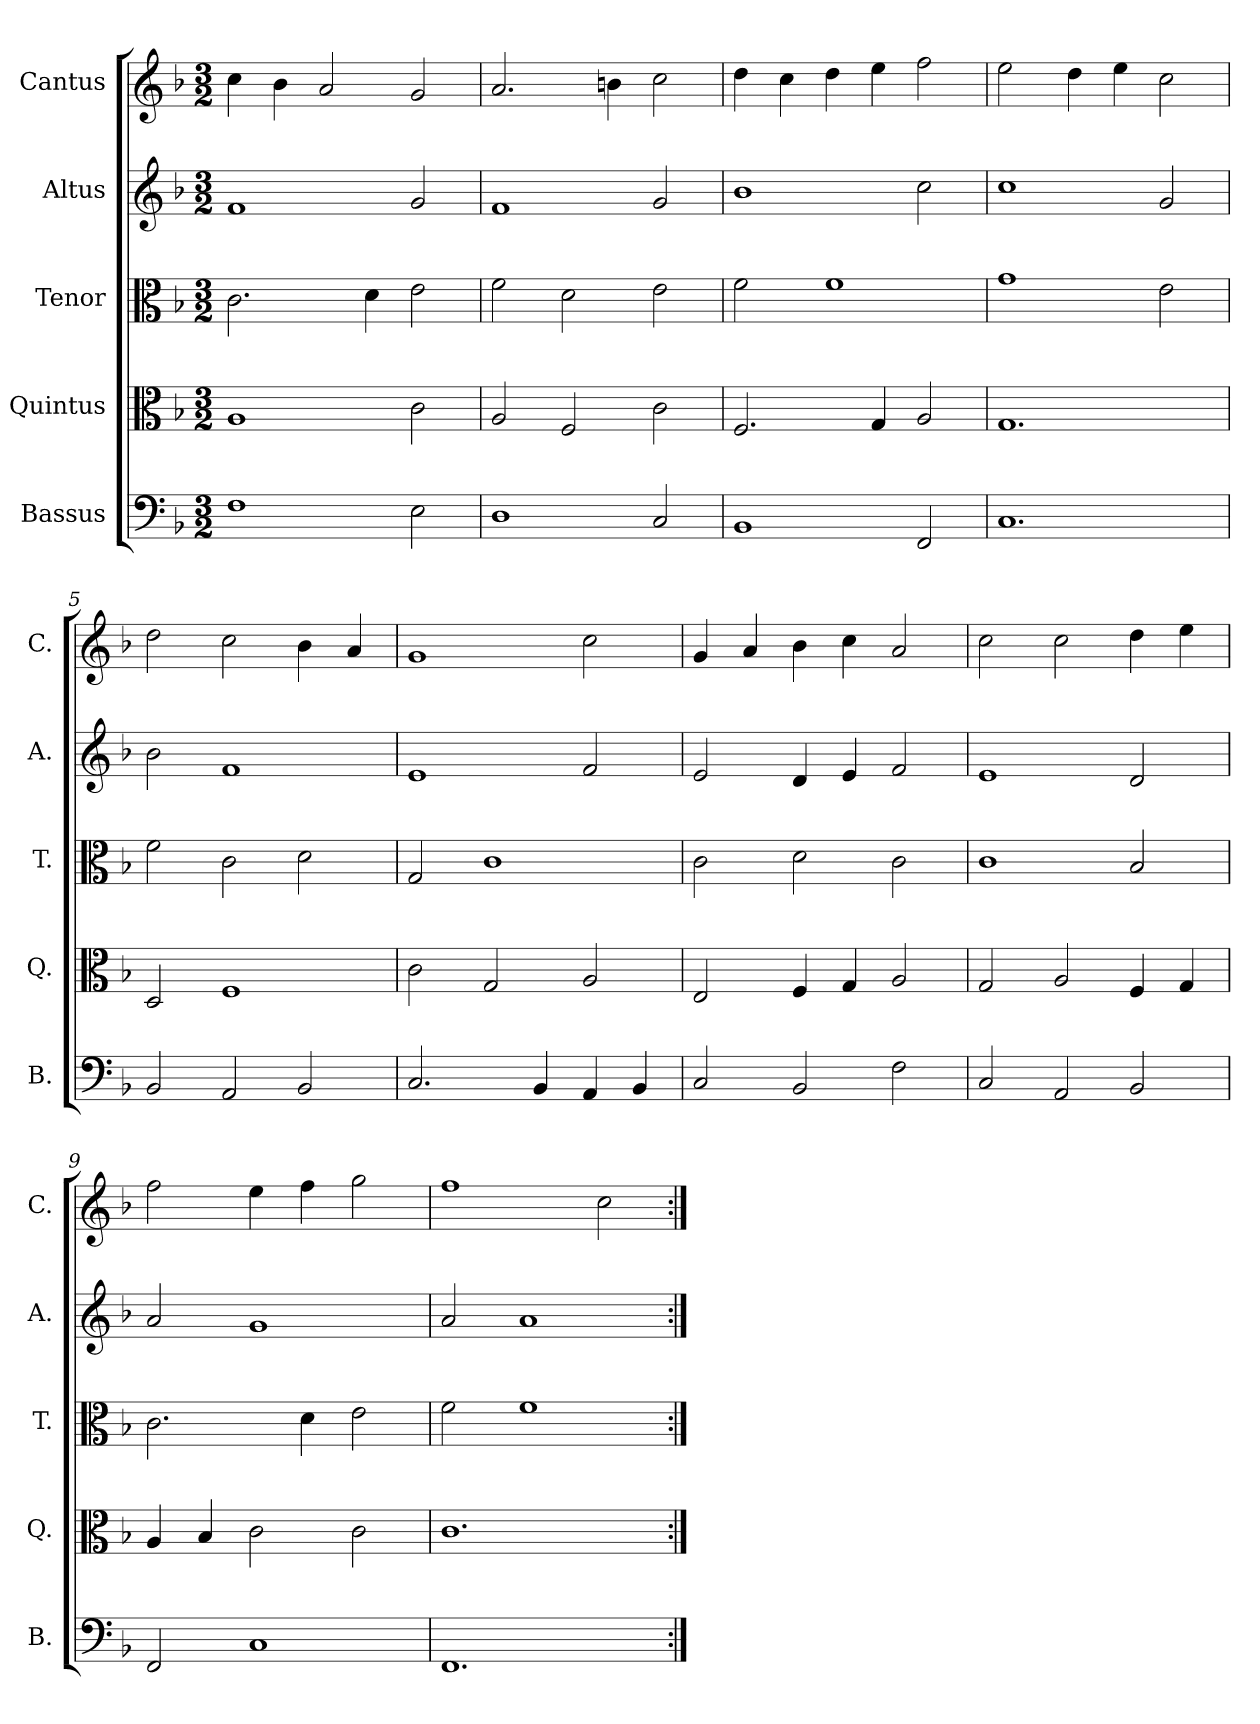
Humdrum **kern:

**kern	**kern	**kern	**kern	**kern
*part5	*part4	*part3	*part2	*part1
*staff5	*staff4	*staff3	*staff2	*staff1
*I"Bassus	*I"Quintus	*I"Tenor	*I"Altus	*I"Cantus
*I'B.	*I'Q.	*I'T.	*I'A.	*I'C.
*clefF4	*clefC3	*clefC3	*clefG2	*clefG2
*k[b-]	*k[b-]	*k[b-]	*k[b-]	*k[b-]
*F:	*F:	*F:	*F:	*F:
*M3/2	*M3/2	*M3/2	*M3/2	*M3/2
=1	=1	=1	=1	=1
1F\	1A/	2.c\	1f/	4cc\
.	.	.	.	4b-\
.	.	.	.	2a/
.	.	4d\	.	.
2E\	2c\	2e\	2g/	2g/
=2	=2	=2	=2	=2
1D\	2A/	2f\	1f/	2.a/
.	2F/	2d\	.	.
.	.	.	.	4bn\
2C/	2c\	2e\	2g/	2cc\
=3	=3	=3	=3	=3
1BB-/	2.F/	2f\	1b-\	4dd\
.	.	.	.	4cc\
.	.	1f\	.	4dd\
.	4G/	.	.	4ee\
2FF/	2A/	.	2cc\	2ff\
=4	=4	=4	=4	=4
1.C/	1.G/	1g\	1cc\	2ee\
.	.	.	.	4dd\
.	.	.	.	4ee\
.	.	2e\	2g/	2cc\
=5	=5	=5	=5	=5
2BB-/	2D/	2f\	2b-\	2dd\
2AA/	1F/	2c\	1f/	2cc\
2BB-/	.	2d\	.	4b-\
.	.	.	.	4a/
=6	=6	=6	=6	=6
2.C/	2c\	2G/	1e/	1g/
.	2G/	1c\	.	.
4BB-/	.	.	.	.
4AA/	2A/	.	2f/	2cc\
4BB-/	.	.	.	.
=7	=7	=7	=7	=7
2C/	2E/	2c\	2e/	4g/
.	.	.	.	4a/
2BB-/	4F/	2d\	4d/	4b-\
.	4G/	.	4e/	4cc\
2F\	2A/	2c\	2f/	2a/
=8	=8	=8	=8	=8
2C/	2G/	1c\	1e/	2cc\
2AA/	2A/	.	.	2cc\
2BB-/	4F/	2B-/	2d/	4dd\
.	4G/	.	.	4ee\
!!LO:LB:g=z
=9	=9	=9	=9	=9
2FF/	4A/	2.c\	2a/	2ff\
.	4B-/	.	.	.
1C/	2c\	.	1g/	4ee\
.	.	4d\	.	4ff\
.	2c\	2e\	.	2gg\
=10	=10	=10	=10	=10
1.FF/	1.c\	2f\	2a/	1ff\
.	.	1f\	1a/	.
.	.	.	.	2cc\
=:|!	=:|!	=:|!	=:|!	=:|!
*-	*-	*-	*-	*-
